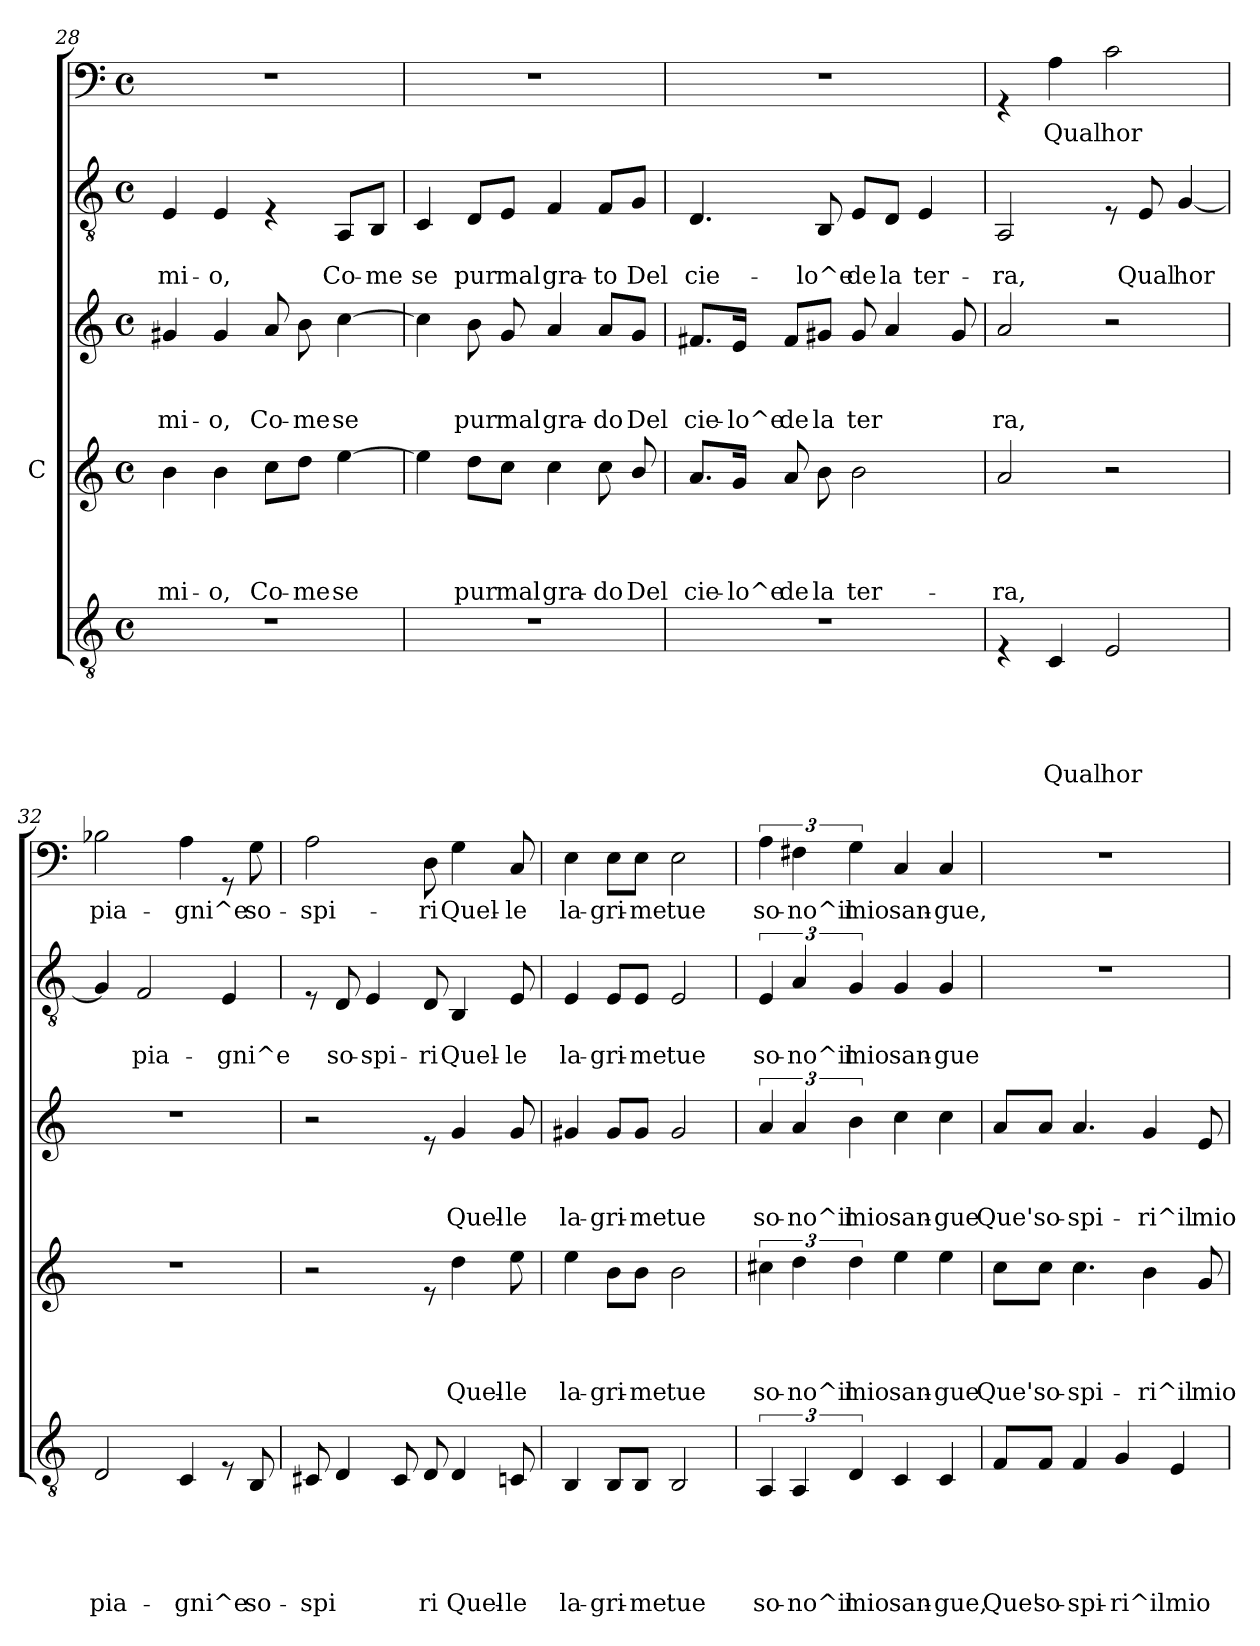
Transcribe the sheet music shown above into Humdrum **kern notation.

**kern	**text	**text	**text	**text	**text	**kern	**text	**text	**text	**text	**kern	**text	**text	**text	**kern	**text	**text	**kern	**text
*part5	*part5	*part5	*part5	*part5	*part5	*part4	*part4	*part4	*part4	*part4	*part3	*part3	*part3	*part3	*part2	*part2	*part2	*part1	*part1
*staff5	*staff5	*staff5	*staff5	*staff5	*staff5	*staff4	*staff4	*staff4	*staff4	*staff4	*staff3	*staff3	*staff3	*staff3	*staff2	*staff2	*staff2	*staff1	*staff1
*	*	*	*	*	*	*I"C	*	*	*	*	*	*	*	*	*	*	*	*	*
*clefGv2	*	*	*	*	*	*clefG2	*	*	*	*	*clefG2	*	*	*	*clefGv2	*	*	*clefF4	*
*k[]	*	*	*	*	*	*k[]	*	*	*	*	*k[]	*	*	*	*k[]	*	*	*k[]	*
*C:	*	*	*	*	*	*C:	*	*	*	*	*C:	*	*	*	*C:	*	*	*C:	*
*M4/4	*	*	*	*	*	*M4/4	*	*	*	*	*M4/4	*	*	*	*M4/4	*	*	*M4/4	*
*met(c)	*	*	*	*	*	*met(c)	*	*	*	*	*met(c)	*	*	*	*met(c)	*	*	*met(c)	*
=28	=28	=28	=28	=28	=28	=28	=28	=28	=28	=28	=28	=28	=28	=28	=28	=28	=28	=28	=28
!	!	!	!	!	!	!	!	!	!	!LO:LY:b	!	!	!	!LO:LY:b	!	!	!LO:LY:b	!	!
1r	.	.	.	.	.	4b\	.	.	.	mi-	4g#X/	.	.	mi-	4E/	.	-mi-	1r	.
!	!	!	!	!	!	!	!	!	!	!LO:LY:b	!	!	!	!LO:LY:b	!	!	!LO:LY:b	!	!
.	.	.	.	.	.	4b\	.	.	.	-o,	4g#/	.	.	-o,	4E/	.	-o,	.	.
!	!	!	!	!	!	!	!	!	!	!LO:LY:b	!	!	!	!LO:LY:b	!	!	!	!	!
.	.	.	.	.	.	8cc\L	.	.	.	Co-	8a/	.	.	Co-	4rE	.	.	.	.
!	!	!	!	!	!	!	!	!	!	!LO:LY:b	!	!	!	!LO:LY:b	!	!	!	!	!
.	.	.	.	.	.	8dd\J	.	.	.	-me	8b\	.	.	-me	.	.	.	.	.
!	!	!	!	!	!	!	!	!	!	!LO:LY:b	!	!	!	!LO:LY:b	!	!	!LO:LY:b	!	!
.	.	.	.	.	.	[>4ee\	.	.	.	se	[>4cc\	.	.	se	8AA/L	.	Co-	.	.
!	!	!	!	!	!	!	!	!	!	!	!	!	!	!	!	!	!LO:LY:b	!	!
.	.	.	.	.	.	.	.	.	.	.	.	.	.	.	8BB/J	.	-me	.	.
=29	=29	=29	=29	=29	=29	=29	=29	=29	=29	=29	=29	=29	=29	=29	=29	=29	=29	=29	=29
!	!	!	!	!	!	!	!	!	!	!	!	!	!	!	!	!	!LO:LY:b	!	!
1r	.	.	.	.	.	4ee\]	.	.	.	.	4cc\]	.	.	.	4C/	.	se	1r	.
!	!	!	!	!	!	!	!	!	!	!LO:LY:b	!	!	!	!LO:LY:b	!	!	!LO:LY:b	!	!
.	.	.	.	.	.	8dd\L	.	.	.	pur	8b\	.	.	pur	8D/L	.	pur	.	.
!	!	!	!	!	!	!	!	!	!	!LO:LY:b	!	!	!	!LO:LY:b	!	!	!LO:LY:b	!	!
.	.	.	.	.	.	8cc\J	.	.	.	mal	8g/	.	.	mal	8E/J	.	mal	.	.
!	!	!	!	!	!	!	!	!	!	!LO:LY:b	!	!	!	!LO:LY:b	!	!	!LO:LY:b	!	!
.	.	.	.	.	.	4cc\	.	.	.	gra-	4a/	.	.	gra-	4F/	.	gra-	.	.
!	!	!	!	!	!	!	!	!	!	!LO:LY:b	!	!	!	!LO:LY:b	!	!	!LO:LY:b	!	!
.	.	.	.	.	.	8cc\	.	.	.	-do	8a/L	.	.	-do	8F/L	.	-to	.	.
!	!	!	!	!	!	!	!	!	!	!LO:LY:b	!	!	!	!LO:LY:b	!	!	!LO:LY:b	!	!
.	.	.	.	.	.	8b/	.	.	.	Del	8g/J	.	.	Del	8G/J	.	Del	.	.
=30	=30	=30	=30	=30	=30	=30	=30	=30	=30	=30	=30	=30	=30	=30	=30	=30	=30	=30	=30
!	!	!	!	!	!	!	!	!	!	!LO:LY:b	!	!	!	!LO:LY:b	!	!	!LO:LY:b	!	!
1r	.	.	.	.	.	8.a/L	.	.	.	cie-	8.f#X/L	.	.	cie-	4.D/	.	cie-	1r	.
!	!	!	!	!	!	!	!	!	!	!LO:LY:b	!	!	!	!LO:LY:b	!	!	!	!	!
.	.	.	.	.	.	16g/Jk	.	.	.	-lo^e	16e/Jk	.	.	-lo^e	.	.	.	.	.
!	!	!	!	!	!	!	!	!	!	!LO:LY:b	!	!	!	!LO:LY:b	!	!	!	!	!
.	.	.	.	.	.	8a/	.	.	.	de	8f#/L	.	.	de	.	.	.	.	.
!	!	!	!	!	!	!	!	!	!	!LO:LY:b	!	!	!	!LO:LY:b	!	!	!LO:LY:b	!	!
.	.	.	.	.	.	8b\	.	.	.	la	8g#X/J	.	.	la	8BB/	.	-lo^e	.	.
!	!	!	!	!	!	!	!	!	!	!LO:LY:b	!	!	!	!LO:LY:b	!	!	!LO:LY:b	!	!
.	.	.	.	.	.	2b\	.	.	.	ter-	8g#/	.	.	ter	8E/L	.	de	.	.
!	!	!	!	!	!	!	!	!	!	!	!	!	!	!	!	!	!LO:LY:b	!	!
.	.	.	.	.	.	.	.	.	.	.	4a/	.	.	.	8D/J	.	la	.	.
!	!	!	!	!	!	!	!	!	!	!	!	!	!	!	!	!	!LO:LY:b	!	!
.	.	.	.	.	.	.	.	.	.	.	.	.	.	.	4E/	.	ter-	.	.
.	.	.	.	.	.	.	.	.	.	.	8g#/	.	.	.	.	.	.	.	.
!!LO:LB:g=z
=31	=31	=31	=31	=31	=31	=31	=31	=31	=31	=31	=31	=31	=31	=31	=31	=31	=31	=31	=31
!	!	!	!	!	!	!	!	!	!	!LO:LY:b	!	!	!	!LO:LY:b	!	!	!LO:LY:b	!	!
4rE	.	.	.	.	.	2a/	.	.	.	-ra,	2a/	.	.	ra,	2AA/	.	-ra,	4rGG	.
!	!	!	!	!	!LO:LY:b	!	!	!	!	!	!	!	!	!	!	!	!	!	!LO:LY:b
4C/	.	.	.	.	Qual	.	.	.	.	.	.	.	.	.	.	.	.	4A\	Qual
!	!	!	!	!	!LO:LY:b	!	!	!	!	!	!	!	!	!	!	!	!	!	!LO:LY:b
2E/	.	.	.	.	hor	2r	.	.	.	.	2r	.	.	.	8rE	.	.	2c\	hor
!	!	!	!	!	!	!	!	!	!	!	!	!	!	!	!	!	!LO:LY:b	!	!
.	.	.	.	.	.	.	.	.	.	.	.	.	.	.	8E/	.	Qual	.	.
!	!	!	!	!	!	!	!	!	!	!	!	!	!	!	!	!	!LO:LY:b	!	!
.	.	.	.	.	.	.	.	.	.	.	.	.	.	.	[<4G/	.	hor	.	.
=32	=32	=32	=32	=32	=32	=32	=32	=32	=32	=32	=32	=32	=32	=32	=32	=32	=32	=32	=32
!	!	!	!	!	!LO:LY:b	!	!	!	!	!	!	!	!	!	!	!	!	!	!LO:LY:b
2D/	.	.	.	.	pia-	1r	.	.	.	.	1r	.	.	.	4G/]	.	.	2B-X\	pia-
!	!	!	!	!	!	!	!	!	!	!	!	!	!	!	!	!	!LO:LY:b	!	!
.	.	.	.	.	.	.	.	.	.	.	.	.	.	.	2F/	.	pia-	.	.
!	!	!	!	!	!LO:LY:b	!	!	!	!	!	!	!	!	!	!	!	!	!	!LO:LY:b
4C/	.	.	.	.	-gni^e	.	.	.	.	.	.	.	.	.	.	.	.	4A\	-gni^e
!	!	!	!	!	!	!	!	!	!	!	!	!	!	!	!	!	!LO:LY:b	!	!
8rE	.	.	.	.	.	.	.	.	.	.	.	.	.	.	4E/	.	-gni^e	8rGG	.
!	!	!	!	!	!LO:LY:b	!	!	!	!	!	!	!	!	!	!	!	!	!	!LO:LY:b
8BB/	.	.	.	.	so-	.	.	.	.	.	.	.	.	.	.	.	.	8G\	so-
=33	=33	=33	=33	=33	=33	=33	=33	=33	=33	=33	=33	=33	=33	=33	=33	=33	=33	=33	=33
!	!	!	!	!	!LO:LY:b	!	!	!	!	!	!	!	!	!	!	!	!	!	!LO:LY:b
8C#X/	.	.	.	.	-spi	2r	.	.	.	.	2r	.	.	.	8rE	.	.	2A\	-spi-
!	!	!	!	!	!	!	!	!	!	!	!	!	!	!	!	!	!LO:LY:b	!	!
4D/	.	.	.	.	.	.	.	.	.	.	.	.	.	.	8D/	.	so-	.	.
!	!	!	!	!	!	!	!	!	!	!	!	!	!	!	!	!	!LO:LY:b	!	!
.	.	.	.	.	.	.	.	.	.	.	.	.	.	.	4E/	.	-spi-	.	.
8C#/	.	.	.	.	.	.	.	.	.	.	.	.	.	.	.	.	.	.	.
!	!	!	!	!	!LO:LY:b	!	!	!	!	!	!	!	!	!	!	!	!LO:LY:b	!	!LO:LY:b
8D/	.	.	.	.	ri	8re	.	.	.	.	8re	.	.	.	8D/	.	-ri	8D\	-ri
!	!	!	!	!	!LO:LY:b	!	!	!	!	!LO:LY:b	!	!	!	!LO:LY:b	!	!	!LO:LY:b	!	!LO:LY:b
4D/	.	.	.	.	Quel-	4dd\	.	.	.	Quel-	4g/	.	.	Quel-	4BB/	.	Quel-	4G\	Quel-
!	!	!	!	!	!LO:LY:b	!	!	!	!	!LO:LY:b	!	!	!	!LO:LY:b	!	!	!LO:LY:b	!	!LO:LY:b
8Cn/	.	.	.	.	-le	8ee\	.	.	.	-le	8g/	.	.	-le	8E/	.	-le	8C/	-le
=34	=34	=34	=34	=34	=34	=34	=34	=34	=34	=34	=34	=34	=34	=34	=34	=34	=34	=34	=34
!	!	!	!	!	!LO:LY:b	!	!	!	!	!LO:LY:b	!	!	!	!LO:LY:b	!	!	!LO:LY:b	!	!LO:LY:b
4BB/	.	.	.	.	la-	4ee\	.	.	.	la-	4g#X/	.	.	la-	4E/	.	la-	4E\	la-
!	!	!	!	!	!LO:LY:b	!	!	!	!	!LO:LY:b	!	!	!	!LO:LY:b	!	!	!LO:LY:b	!	!LO:LY:b
8BB/L	.	.	.	.	-gri-	8b\L	.	.	.	-gri-	8g#/L	.	.	-gri-	8E/L	.	-gri-	8E\L	-gri-
!	!	!	!	!	!LO:LY:b	!	!	!	!	!LO:LY:b	!	!	!	!LO:LY:b	!	!	!LO:LY:b	!	!LO:LY:b
8BB/J	.	.	.	.	-me	8b\J	.	.	.	-me	8g#/J	.	.	-me	8E/J	.	-me	8E\J	-me
!	!	!	!	!	!LO:LY:b	!	!	!	!	!LO:LY:b	!	!	!	!LO:LY:b	!	!	!LO:LY:b	!	!LO:LY:b
2BB/	.	.	.	.	tue	2b\	.	.	.	tue	2g#/	.	.	tue	2E/	.	tue	2E\	tue
!!LO:LB:g=z
=35	=35	=35	=35	=35	=35	=35	=35	=35	=35	=35	=35	=35	=35	=35	=35	=35	=35	=35	=35
!	!	!	!	!	!LO:LY:b	!	!	!	!	!LO:LY:b	!	!	!	!LO:LY:b	!	!	!LO:LY:b	!	!LO:LY:b
6AA/	.	.	.	.	so-	6cc#X\	.	.	.	so-	6a/	.	.	so-	6E/	.	so-	6A\	so-
!	!	!	!	!	!LO:LY:b	!	!	!	!	!LO:LY:b	!	!	!	!LO:LY:b	!	!	!LO:LY:b	!	!LO:LY:b
6AA/	.	.	.	.	-no^il	6dd\	.	.	.	-no^il	6a/	.	.	-no^il	6A/	.	-no^il	6F#X\	-no^il
!	!	!	!	!	!LO:LY:b	!	!	!	!	!LO:LY:b	!	!	!	!LO:LY:b	!	!	!LO:LY:b	!	!LO:LY:b
6D/	.	.	.	.	mio	6dd\	.	.	.	mio	6b\	.	.	mio	6G/	.	mio	6G\	mio
!	!	!	!	!	!LO:LY:b	!	!	!	!	!LO:LY:b	!	!	!	!LO:LY:b	!	!	!LO:LY:b	!	!LO:LY:b
4C/	.	.	.	.	san-	4ee\	.	.	.	san-	4cc\	.	.	san-	4G/	.	san-	4C/	san-
!	!	!	!	!	!LO:LY:b	!	!	!	!	!LO:LY:b	!	!	!	!LO:LY:b	!	!	!LO:LY:b	!	!LO:LY:b
4C/	.	.	.	.	-gue,	4ee\	.	.	.	-gue	4cc\	.	.	-gue	4G/	.	-gue	4C/	-gue,
=36	=36	=36	=36	=36	=36	=36	=36	=36	=36	=36	=36	=36	=36	=36	=36	=36	=36	=36	=36
!	!	!	!	!	!LO:LY:b	!	!	!	!	!LO:LY:b	!	!	!	!LO:LY:b	!	!	!	!	!
8F/L	.	.	.	.	Que'	8cc\L	.	.	.	Que'	8a/L	.	.	Que'	1r	.	.	1r	.
!	!	!	!	!	!LO:LY:b	!	!	!	!	!LO:LY:b	!	!	!	!LO:LY:b	!	!	!	!	!
8F/J	.	.	.	.	so-	8cc\J	.	.	.	so-	8a/J	.	.	so-	.	.	.	.	.
!	!	!	!	!	!LO:LY:b	!	!	!	!	!LO:LY:b	!	!	!	!LO:LY:b	!	!	!	!	!
4F/	.	.	.	.	-spi-	4.cc\	.	.	.	-spi-	4.a/	.	.	-spi-	.	.	.	.	.
!	!	!	!	!	!LO:LY:b	!	!	!	!	!	!	!	!	!	!	!	!	!	!
4G/	.	.	.	.	-ri^il	.	.	.	.	.	.	.	.	.	.	.	.	.	.
!	!	!	!	!	!	!	!	!	!	!LO:LY:b	!	!	!	!LO:LY:b	!	!	!	!	!
.	.	.	.	.	.	4b\	.	.	.	-ri^il	4g/	.	.	-ri^il	.	.	.	.	.
!	!	!	!	!	!LO:LY:b	!	!	!	!	!	!	!	!	!	!	!	!	!	!
4E/	.	.	.	.	mio	.	.	.	.	.	.	.	.	.	.	.	.	.	.
!	!	!	!	!	!	!	!	!	!	!LO:LY:b	!	!	!	!LO:LY:b	!	!	!	!	!
.	.	.	.	.	.	8g/	.	.	.	mio	8e/	.	.	mio	.	.	.	.	.
=	=	=	=	=	=	=	=	=	=	=	=	=	=	=	=	=	=	=	=
*-	*-	*-	*-	*-	*-	*-	*-	*-	*-	*-	*-	*-	*-	*-	*-	*-	*-	*-	*-
